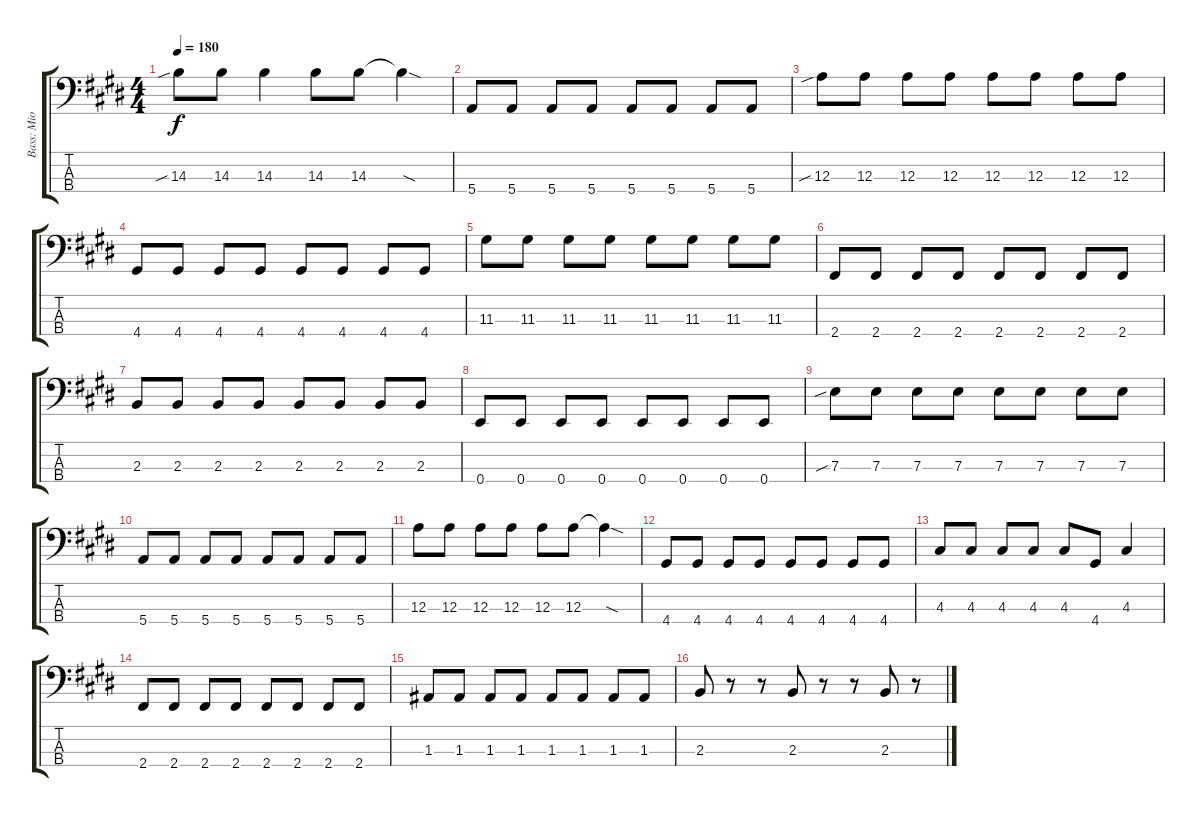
\track ("Bass: Mio Akiyama" "Bass: Mio ") {instrument electricbassfinger}
\staff {score tabs}
\tuning (G2 D2 A1 E1) {hide}
\ts (4 4)
\tempo 180
\clef f4
\ks e
14.3{sib}.8{dy f} 14.3.8 14.3.4 14.3.8 14.3.8 14.3{sod t}.4 |
5.4.8 5.4.8 5.4.8 5.4.8 5.4.8 5.4.8 5.4.8 5.4.8 |
12.3{sib}.8 12.3.8 12.3.8 12.3.8 12.3.8 12.3.8 12.3.8 12.3.8 |
4.4.8 4.4.8 4.4.8 4.4.8 4.4.8 4.4.8 4.4.8 4.4.8 |
11.3.8 11.3.8 11.3.8 11.3.8 11.3.8 11.3.8 11.3.8 11.3.8 |
2.4.8 2.4.8 2.4.8 2.4.8 2.4.8 2.4.8 2.4.8 2.4.8 |
2.3.8 2.3.8 2.3.8 2.3.8 2.3.8 2.3.8 2.3.8 2.3.8 |
0.4.8 0.4.8 0.4.8 0.4.8 0.4.8 0.4.8 0.4.8 0.4.8 |
7.3{sib}.8 7.3.8 7.3.8 7.3.8 7.3.8 7.3.8 7.3.8 7.3.8 |
5.4.8 5.4.8 5.4.8 5.4.8 5.4.8 5.4.8 5.4.8 5.4.8 |
12.3.8 12.3.8 12.3.8 12.3.8 12.3.8 12.3.8 12.3{sod t}.4 |
4.4.8 4.4.8 4.4.8 4.4.8 4.4.8 4.4.8 4.4.8 4.4.8 |
4.3.8 4.3.8 4.3.8 4.3.8 4.3.8 4.4.8 4.3.4 |
2.4.8 2.4.8 2.4.8 2.4.8 2.4.8 2.4.8 2.4.8 2.4.8 |
1.3.8 1.3.8 1.3.8 1.3.8 1.3.8 1.3.8 1.3.8 1.3.8 |
2.3.8 r.8 r.8 2.3.8 r.8 r.8 2.3.8 r.8
